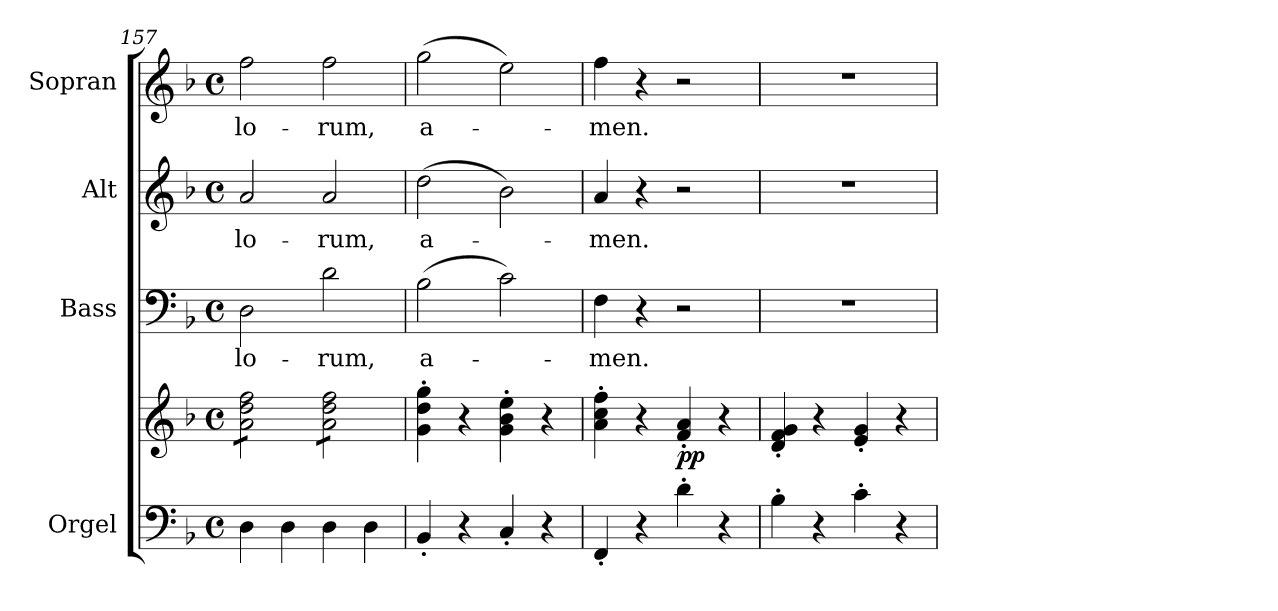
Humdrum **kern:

**kern	**kern	**dynam	**kern	**text	**kern	**text	**kern	**text
*part4	*part4	*part4	*part3	*part3	*part2	*part2	*part1	*part1
*staff5	*staff4	*staff4/5	*staff3	*staff3	*staff2	*staff2	*staff1	*staff1
*I"Orgel	*	*	*I"Bass	*	*I"Alt	*	*I"Sopran	*
*I'Org.	*	*	*I'B.	*	*I'A.	*	*I'S.	*
*clefF4	*clefG2	*	*clefF4	*	*clefG2	*	*clefG2	*
*k[b-]	*k[b-]	*	*k[b-]	*	*k[b-]	*	*k[b-]	*
*F:	*F:	*	*F:	*	*F:	*	*F:	*
*M4/4	*M4/4	*	*M4/4	*	*M4/4	*	*M4/4	*
*met(c)	*met(c)	*	*met(c)	*	*met(c)	*	*met(c)	*
=157	=157	=157	=157	=157	=157	=157	=157	=157
!	!	!	!	!LO:LY:b	!	!LO:LY:b	!	!LO:LY:b
*	*tremolo	*	*	*	*	*	*	*
4D\	8a\ 8dd\ 8ff\L	.	2D\	-lo-	2a/	-lo-	2ff\	-lo-
.	8a\ 8dd\ 8ff\	.	.	.	.	.	.	.
4D\	8a\ 8dd\ 8ff\	.	.	.	.	.	.	.
.	8a\ 8dd\ 8ff\J	.	.	.	.	.	.	.
!	!	!	!	!LO:LY:b	!	!LO:LY:b	!	!LO:LY:b
4D\	8a\ 8dd\ 8ff\L	.	2d\	-rum,	2a/	-rum,	2ff\	-rum,
.	8a\ 8dd\ 8ff\	.	.	.	.	.	.	.
4D\	8a\ 8dd\ 8ff\	.	.	.	.	.	.	.
.	8a\ 8dd\ 8ff\J	.	.	.	.	.	.	.
*	*Xtremolo	*	*	*	*	*	*	*
=158	=158	=158	=158	=158	=158	=158	=158	=158
!	!	!	!	!LO:LY:b	!	!LO:LY:b	!	!LO:LY:b
4BB-'</	4g\'> 4dd\'> 4gg\'>	.	(>2B-\	a-	(>2dd\	a-	(>2gg\	a-
4r	4r	.	.	.	.	.	.	.
4C'</	4g\'> 4b-\'> 4ee\'>	.	2c\)	.	2b-\)	.	2ee\)	.
4r	4r	.	.	.	.	.	.	.
=159	=159	=159	=159	=159	=159	=159	=159	=159
!	!	!	!	!LO:LY:b	!	!LO:LY:b	!	!LO:LY:b
4FF'</	4a\'> 4cc\'> 4ff\'>	.	4F\	-men.	4a/	-men.	4ff\	-men.
4r	4r	.	4r	.	4r	.	4r	.
!	!	!LO:DY:b	!	!	!	!	!	!
4d'>\	4f/'< 4a/'<	pp	2r	.	2r	.	2r	.
4r	4r	.	.	.	.	.	.	.
=160	=160	=160	=160	=160	=160	=160	=160	=160
4B-'>\	4d/'< 4f/'< 4g/'<	.	1r	.	1r	.	1r	.
4r	4r	.	.	.	.	.	.	.
4c'>\	4e/'< 4g/'<	.	.	.	.	.	.	.
4r	4r	.	.	.	.	.	.	.
=	=	=	=	=	=	=	=	=
*-	*-	*-	*-	*-	*-	*-	*-	*-
